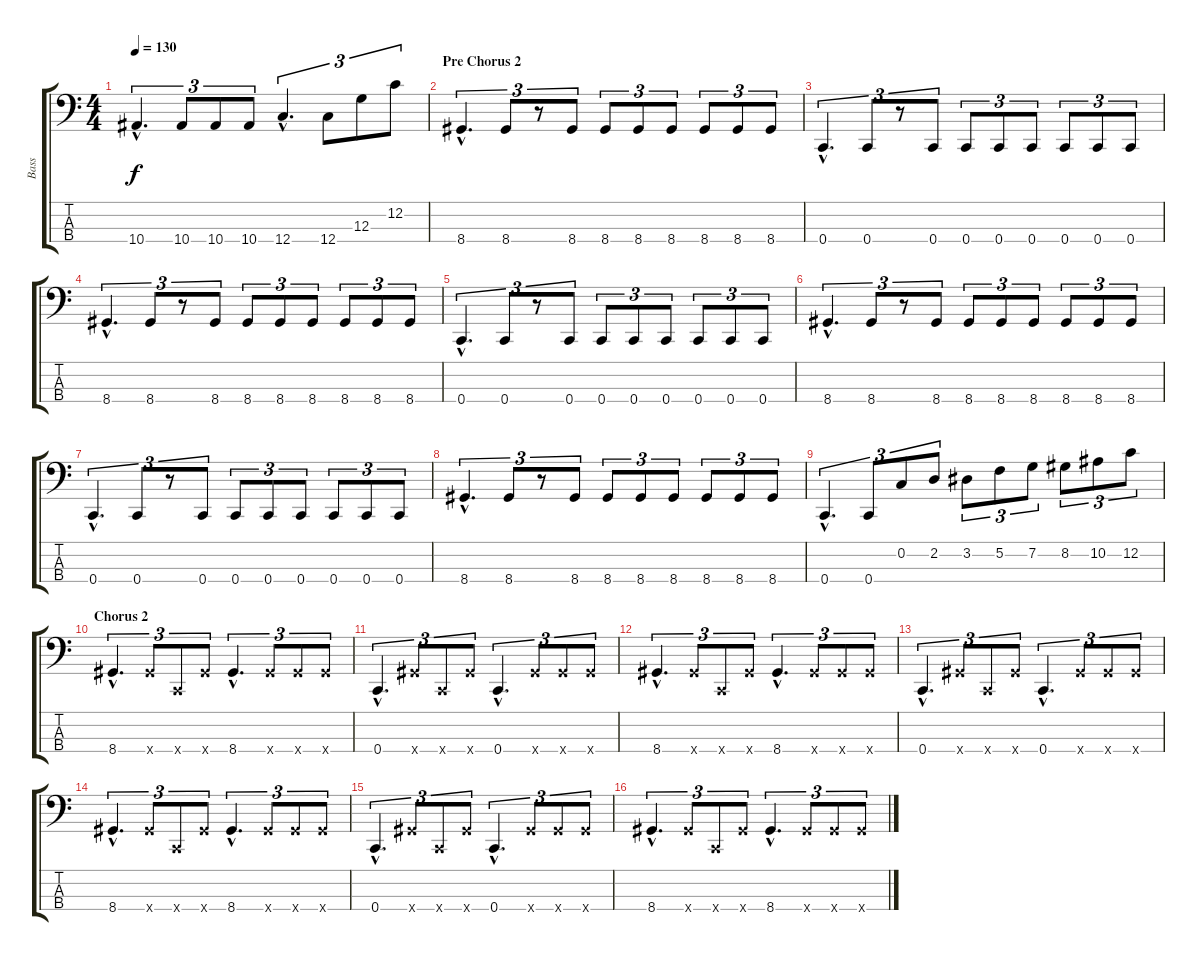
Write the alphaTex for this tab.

\track ("Bass" "Bass") {instrument electricbasspick}
\staff {score tabs}
\tuning (F2 C2 G1 C1) {hide}
\ts (4 4)
\tempo 130
\clef f4
\ks c
10.4{hac}.4{d tu (3 2) dy f} 10.4.8{tu (3 2)} 10.4.8{tu (3 2)} 10.4.8{tu (3 2)} 12.4{hac}.4{d tu (3 2)} 12.4.8{tu (3 2)} 12.3.8{tu (3 2)} 12.2.8{tu (3 2)} |
\section ("" "Pre Chorus 2")
8.4{hac}.4{d tu (3 2)} 8.4.8{tu (3 2)} r.8{tu (3 2)} 8.4.8{tu (3 2)} 8.4.8{tu (3 2)} 8.4.8{tu (3 2)} 8.4.8{tu (3 2)} 8.4.8{tu (3 2)} 8.4.8{tu (3 2)} 8.4.8{tu (3 2)} |
0.4{hac}.4{d tu (3 2)} 0.4.8{tu (3 2)} r.8{tu (3 2)} 0.4.8{tu (3 2)} 0.4.8{tu (3 2)} 0.4.8{tu (3 2)} 0.4.8{tu (3 2)} 0.4.8{tu (3 2)} 0.4.8{tu (3 2)} 0.4.8{tu (3 2)} |
8.4{hac}.4{d tu (3 2)} 8.4.8{tu (3 2)} r.8{tu (3 2)} 8.4.8{tu (3 2)} 8.4.8{tu (3 2)} 8.4.8{tu (3 2)} 8.4.8{tu (3 2)} 8.4.8{tu (3 2)} 8.4.8{tu (3 2)} 8.4.8{tu (3 2)} |
0.4{hac}.4{d tu (3 2)} 0.4.8{tu (3 2)} r.8{tu (3 2)} 0.4.8{tu (3 2)} 0.4.8{tu (3 2)} 0.4.8{tu (3 2)} 0.4.8{tu (3 2)} 0.4.8{tu (3 2)} 0.4.8{tu (3 2)} 0.4.8{tu (3 2)} |
8.4{hac}.4{d tu (3 2)} 8.4.8{tu (3 2)} r.8{tu (3 2)} 8.4.8{tu (3 2)} 8.4.8{tu (3 2)} 8.4.8{tu (3 2)} 8.4.8{tu (3 2)} 8.4.8{tu (3 2)} 8.4.8{tu (3 2)} 8.4.8{tu (3 2)} |
0.4{hac}.4{d tu (3 2)} 0.4.8{tu (3 2)} r.8{tu (3 2)} 0.4.8{tu (3 2)} 0.4.8{tu (3 2)} 0.4.8{tu (3 2)} 0.4.8{tu (3 2)} 0.4.8{tu (3 2)} 0.4.8{tu (3 2)} 0.4.8{tu (3 2)} |
8.4{hac}.4{d tu (3 2)} 8.4.8{tu (3 2)} r.8{tu (3 2)} 8.4.8{tu (3 2)} 8.4.8{tu (3 2)} 8.4.8{tu (3 2)} 8.4.8{tu (3 2)} 8.4.8{tu (3 2)} 8.4.8{tu (3 2)} 8.4.8{tu (3 2)} |
0.4{hac}.4{d tu (3 2)} 0.4.8{tu (3 2)} 0.2.8{tu (3 2)} 2.2.8{tu (3 2)} 3.2.8{tu (3 2)} 5.2.8{tu (3 2)} 7.2.8{tu (3 2)} 8.2.8{tu (3 2)} 10.2.8{tu (3 2)} 12.2.8{tu (3 2)} |
\section ("" "Chorus 2")
8.4{hac}.4{d tu (3 2)} 8.4{x}.8{tu (3 2)} 0.4{x}.8{tu (3 2)} 8.4{x}.8{tu (3 2)} 8.4{hac}.4{d tu (3 2)} 8.4{x}.8{tu (3 2)} 8.4{x}.8{tu (3 2)} 8.4{x}.8{tu (3 2)} |
0.4{hac}.4{d tu (3 2)} 8.4{x}.8{tu (3 2)} 0.4{x}.8{tu (3 2)} 8.4{x}.8{tu (3 2)} 0.4{hac}.4{d tu (3 2)} 8.4{x}.8{tu (3 2)} 8.4{x}.8{tu (3 2)} 8.4{x}.8{tu (3 2)} |
8.4{hac}.4{d tu (3 2)} 8.4{x}.8{tu (3 2)} 0.4{x}.8{tu (3 2)} 8.4{x}.8{tu (3 2)} 8.4{hac}.4{d tu (3 2)} 8.4{x}.8{tu (3 2)} 8.4{x}.8{tu (3 2)} 8.4{x}.8{tu (3 2)} |
0.4{hac}.4{d tu (3 2)} 8.4{x}.8{tu (3 2)} 0.4{x}.8{tu (3 2)} 8.4{x}.8{tu (3 2)} 0.4{hac}.4{d tu (3 2)} 8.4{x}.8{tu (3 2)} 8.4{x}.8{tu (3 2)} 8.4{x}.8{tu (3 2)} |
8.4{hac}.4{d tu (3 2)} 8.4{x}.8{tu (3 2)} 0.4{x}.8{tu (3 2)} 8.4{x}.8{tu (3 2)} 8.4{hac}.4{d tu (3 2)} 8.4{x}.8{tu (3 2)} 8.4{x}.8{tu (3 2)} 8.4{x}.8{tu (3 2)} |
0.4{hac}.4{d tu (3 2)} 8.4{x}.8{tu (3 2)} 0.4{x}.8{tu (3 2)} 8.4{x}.8{tu (3 2)} 0.4{hac}.4{d tu (3 2)} 8.4{x}.8{tu (3 2)} 8.4{x}.8{tu (3 2)} 8.4{x}.8{tu (3 2)} |
8.4{hac}.4{d tu (3 2)} 8.4{x}.8{tu (3 2)} 0.4{x}.8{tu (3 2)} 8.4{x}.8{tu (3 2)} 8.4{hac}.4{d tu (3 2)} 8.4{x}.8{tu (3 2)} 8.4{x}.8{tu (3 2)} 8.4{x}.8{tu (3 2)}
